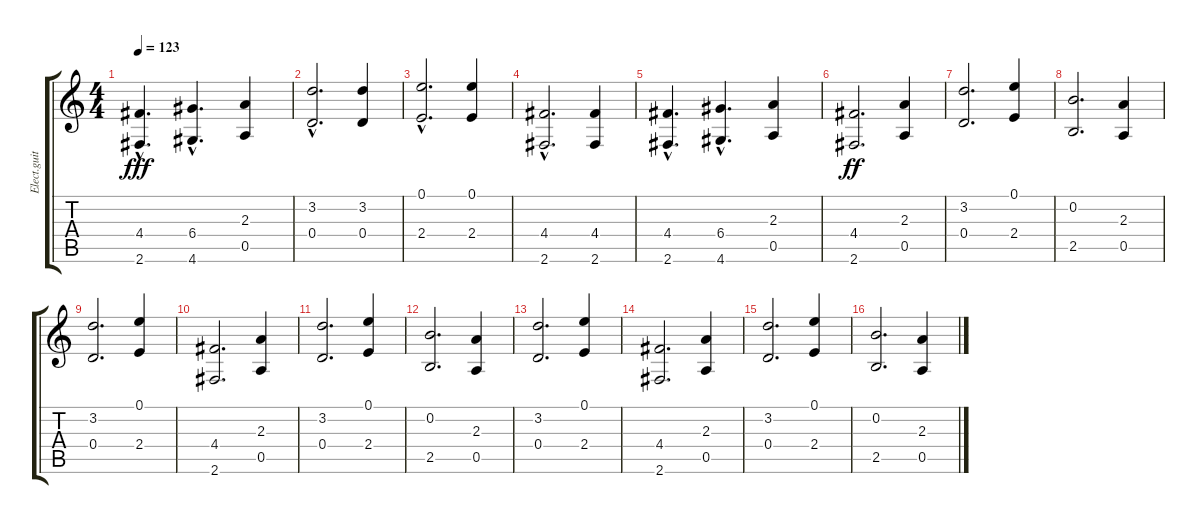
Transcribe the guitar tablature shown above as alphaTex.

\track ("Elect.guitar (clean)" "Elect.guit") {instrument distortionguitar}
\staff {score tabs}
\tuning (E4 B3 G3 D3 A2 E2) {hide}
\ts (4 4)
\tempo 123
\clef g2
\ks c
(4.4{hac} 2.6{hac}).4{d dy fff volume 16} (6.4{hac} 4.6{hac}).4{d} (2.3 0.5).4 |
(3.2{hac} 0.4{hac}).2{d volume 14} (3.2 0.4).4 |
(0.1{hac} 2.4{hac}).2{d} (0.1 2.4).4 |
(4.4{hac} 2.6{hac}).2{d} (4.4 2.6).4 |
(4.4{hac} 2.6{hac}).4{d volume 16} (6.4{hac} 4.6{hac}).4{d} (2.3 0.5).4 |
(4.4 2.6).2{d dy ff volume 12} (2.3 0.5).4 |
(3.2 0.4).2{d} (0.1 2.4).4 |
(0.2 2.5).2{d} (2.3 0.5).4 |
(3.2 0.4).2{d} (0.1 2.4).4 |
(4.4 2.6).2{d} (2.3 0.5).4 |
(3.2 0.4).2{d} (0.1 2.4).4 |
(0.2 2.5).2{d} (2.3 0.5).4 |
(3.2 0.4).2{d} (0.1 2.4).4 |
(4.4 2.6).2{d} (2.3 0.5).4 |
(3.2 0.4).2{d} (0.1 2.4).4 |
(0.2 2.5).2{d} (2.3 0.5).4
